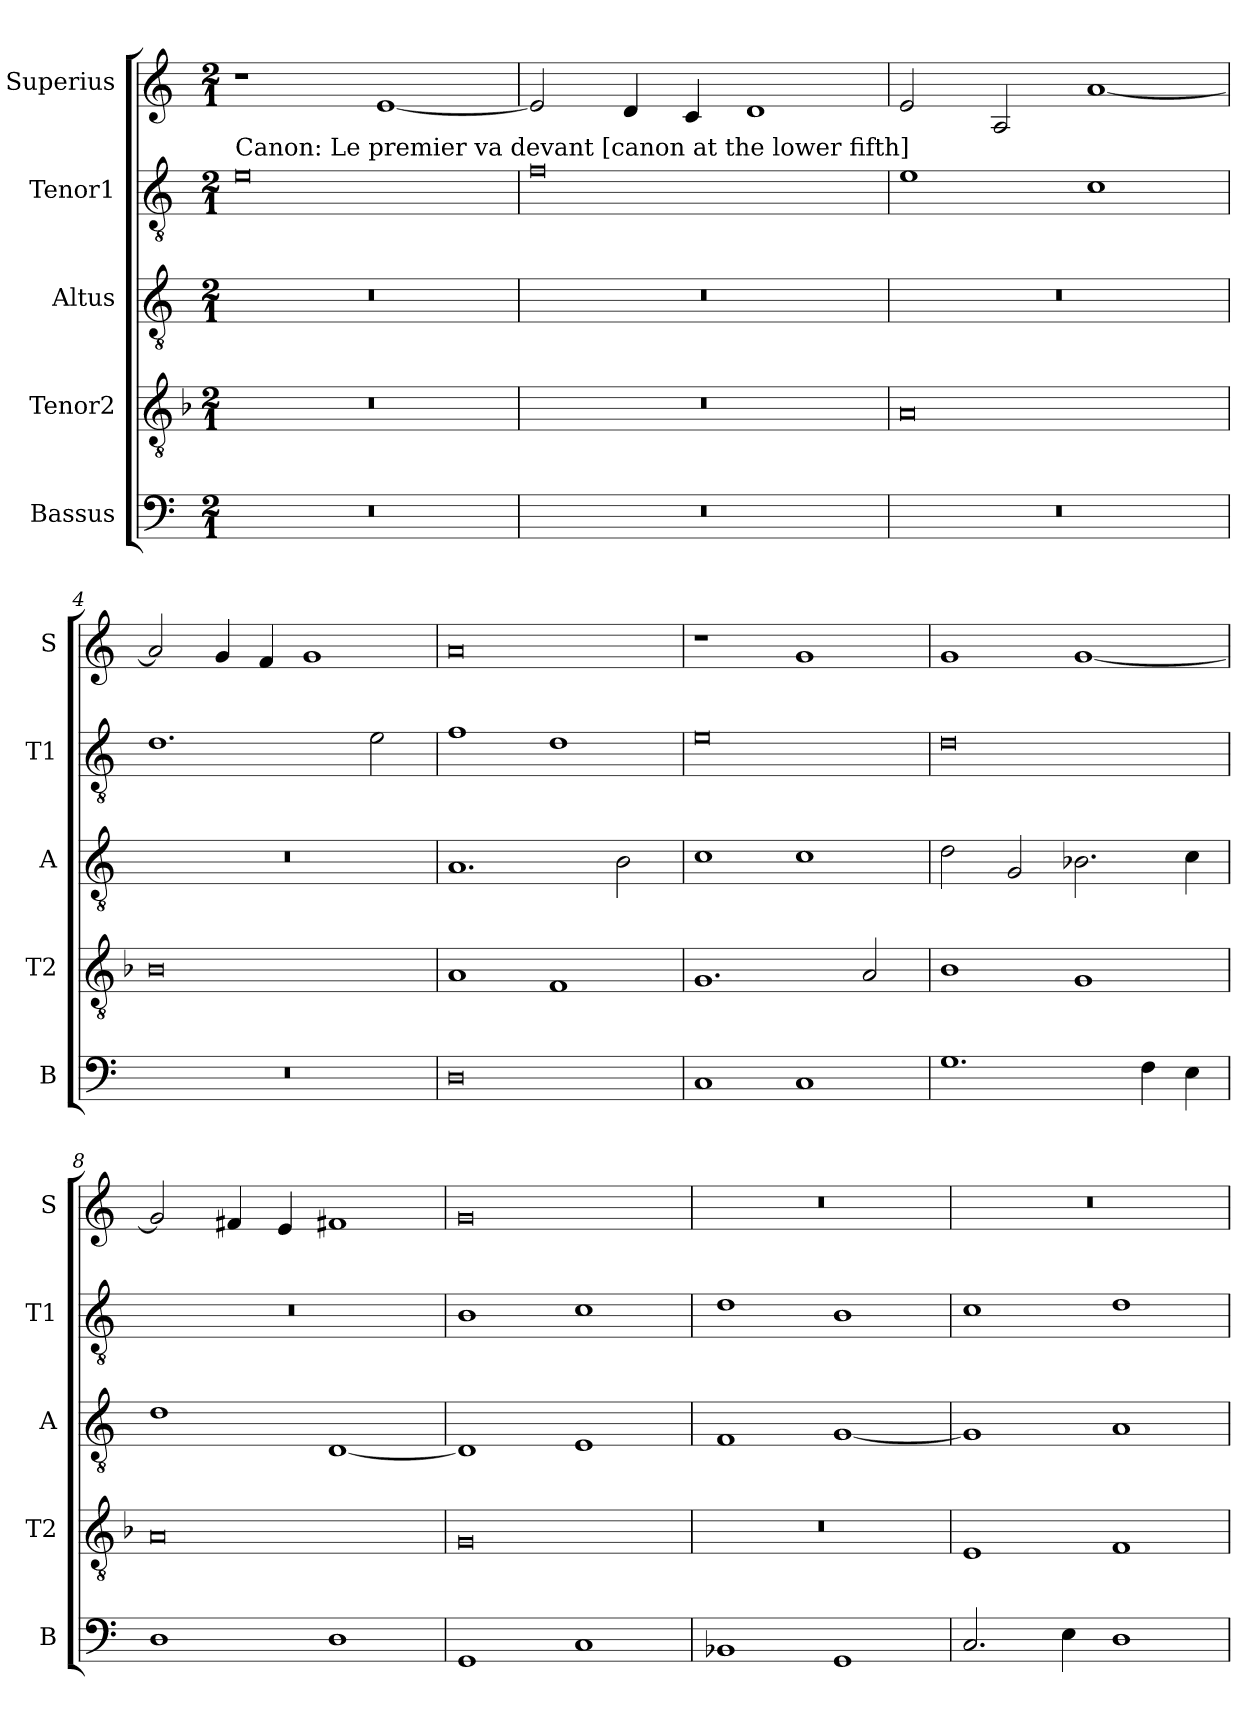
**kern	**kern	**kern	**kern	**kern
*part5	*part4	*part3	*part2	*part1
*staff5	*staff4	*staff3	*staff2	*staff1
*I"Bassus	*I"Tenor2	*I"Altus	*I"Tenor1	*I"Superius
*I'B	*I'T2	*I'A	*I'T1	*I'S
*clefF4	*clefGv2	*clefGv2	*clefGv2	*clefG2
*k[]	*k[b-]	*k[]	*k[]	*k[]
*M2/1	*M2/1	*M2/1	*M2/1	*M2/1
=1	=1	=1	=1	=1
!	!	!	!LO:TX:a:t=Canon&colon; Le premier va devant [canon at the lower fifth]	!
0r	0r	0r	0e	1r
.	.	.	.	[1e
=2	=2	=2	=2	=2
0r	0r	0r	0f	2e/]
.	.	.	.	4d/
.	.	.	.	4c/
.	.	.	.	1d
=3	=3	=3	=3	=3
0r	0A	0r	1e	2e/
.	.	.	.	2A/
.	.	.	1c	[1a
=4	=4	=4	=4	=4
0r	0B-	0r	1.d	2a/]
.	.	.	.	4g/
.	.	.	.	4f/
.	.	.	.	1g
.	.	.	2e\	.
=5	=5	=5	=5	=5
0D	1A	1.A	1f	0a
.	1F	.	1d	.
.	.	2B\	.	.
=6	=6	=6	=6	=6
1C	1.G	1c	0e	1r
1C	.	1c	.	1g
.	2A/	.	.	.
=7	=7	=7	=7	=7
1.G	1B-	2d\	0d	1g
.	.	2G/	.	.
.	1G	2.B-X\	.	[1g
4F\	.	.	.	.
4E\	.	4c\	.	.
=8	=8	=8	=8	=8
1D	0A	1d	0r	2g/]
.	.	.	.	4f#X/
.	.	.	.	4e/
1D	.	[1D	.	1f#X
=9	=9	=9	=9	=9
1GG	0G	1D]	1B	0g
1C	.	1E	1c	.
=10	=10	=10	=10	=10
1BB-X	0r	1F	1d	0r
1GG	.	[1G	1B	.
=11	=11	=11	=11	=11
2.C/	1E	1G]	1c	0r
4E\	.	.	.	.
1D	1F	1A	1d	.
=	=	=	=	=
*-	*-	*-	*-	*-
